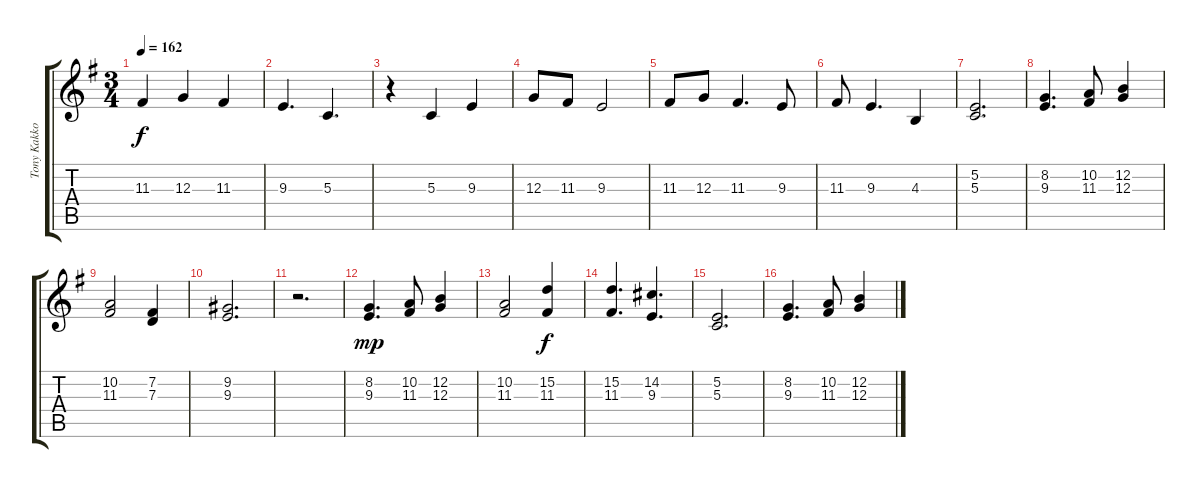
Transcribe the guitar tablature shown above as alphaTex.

\track ("Tony Kakko (Vocals)" "Tony Kakko") {instrument lead6voice}
\staff {score tabs}
\tuning (E4 B3 G3 D3 A2 E2) {hide}
\ts (3 4)
\tempo 162
\clef g2
\ks g
11.3.4{dy f} 12.3.4 11.3.4 |
9.3.4{d} 5.3.4{d} |
r.4 5.3.4 9.3.4 |
12.3.8 11.3.8 9.3.2 |
11.3.8 12.3.8 11.3.4{d} 9.3.8 |
11.3.8 9.3.4{d} 4.3.4 |
(5.2 5.3).2{d} |
(8.2 9.3).4{d} (10.2 11.3).8 (12.2 12.3).4 |
(10.2 11.3).2 (7.2 7.3).4 |
(9.2 9.3).2{d} |
r.2{d} |
(8.2 9.3).4{d dy mp} (10.2 11.3).8 (12.2 12.3).4 |
(10.2 11.3).2 (15.2 11.3).4{dy f} |
(15.2 11.3).4{d} (14.2 9.3).4{d} |
(5.2 5.3).2{d} |
(8.2 9.3).4{d} (10.2 11.3).8 (12.2 12.3).4
